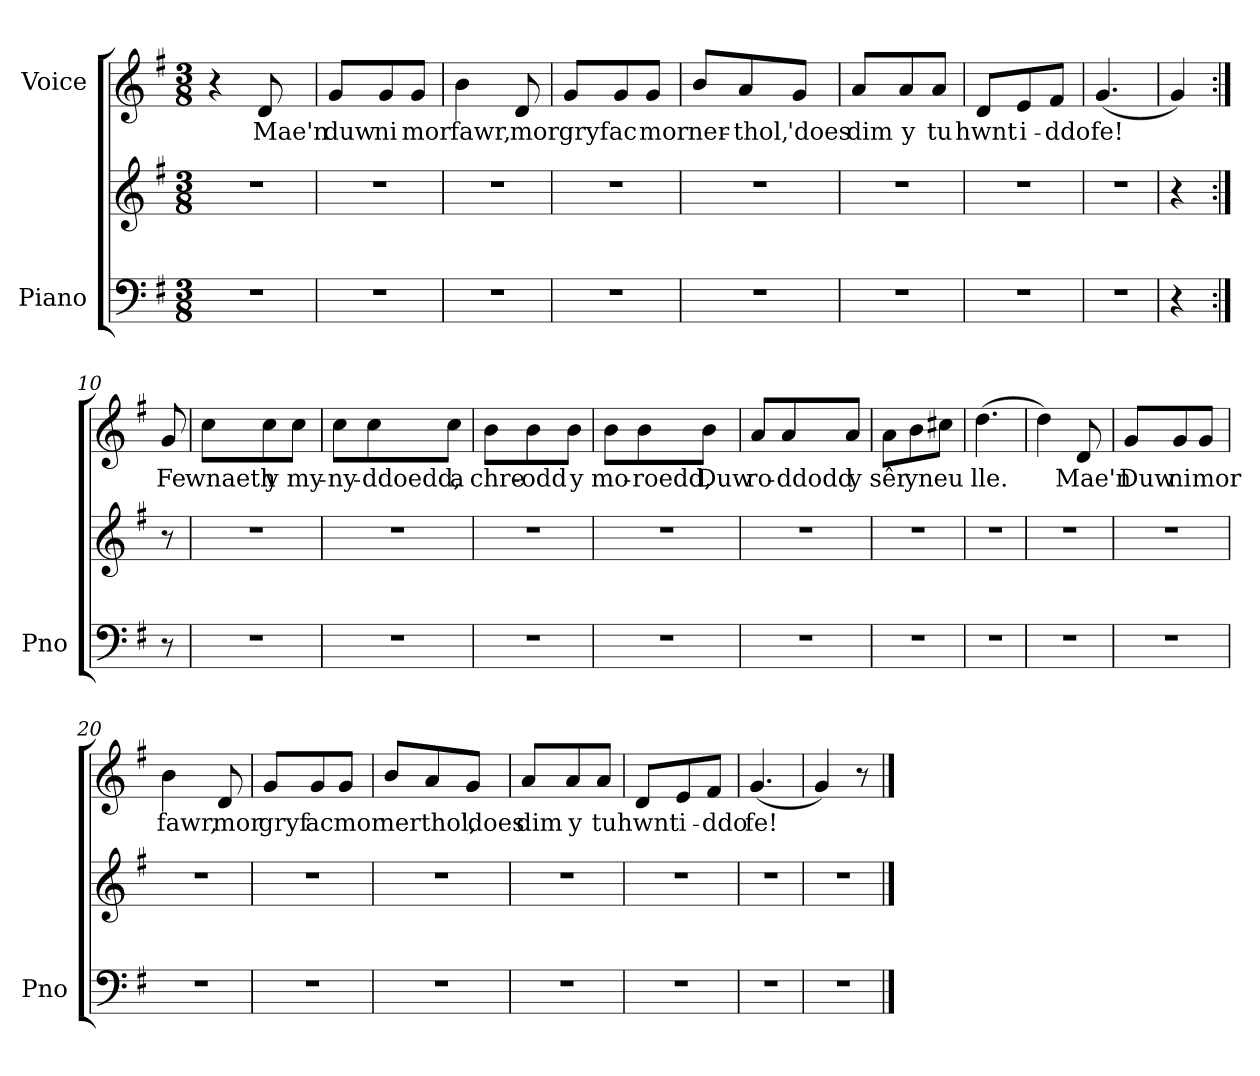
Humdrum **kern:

**kern	**kern	**kern	**text
*part2	*part2	*part1	*part1
*staff3	*staff2	*staff1	*staff1
*I"Piano	*	*I"Voice	*
*I'Pno	*	*	*
*clefF4	*clefG2	*clefG2	*
*k[f#]	*k[f#]	*k[f#]	*
*M3/8	*M3/8	*M3/8	*
=1	=1	=1	=1
4.r	4.r	4r	.
!	!	!	!LO:LY:b
.	.	8d/	Mae'n
=2	=2	=2	=2
!	!	!	!LO:LY:b
4.r	4.r	8g/L	duw
!	!	!	!LO:LY:b
.	.	8g/	ni
!	!	!	!LO:LY:b
.	.	8g/J	mor
=3	=3	=3	=3
!	!	!	!LO:LY:b
4.r	4.r	4b\	fawr,
!	!	!	!LO:LY:b
.	.	8d/	mor
=4	=4	=4	=4
!	!	!	!LO:LY:b
4.r	4.r	8g/L	gryf
!	!	!	!LO:LY:b
.	.	8g/	ac
!	!	!	!LO:LY:b
.	.	8g/J	mor
=5	=5	=5	=5
!	!	!	!LO:LY:b
4.r	4.r	8b/L	ner-
!	!	!	!LO:LY:b
.	.	8a/	-thol,
!	!	!	!LO:LY:b
.	.	8g/J	'does
=6	=6	=6	=6
!	!	!	!LO:LY:b
4.r	4.r	8a/L	dim
!	!	!	!LO:LY:b
.	.	8a/	y
!	!	!	!LO:LY:b
.	.	8a/J	tu
!!LO:LB:g=z
=7	=7	=7	=7
!	!	!	!LO:LY:b
4.r	4.r	8d/L	hwnt
!	!	!	!LO:LY:b
.	.	8e/	i-
!	!	!	!LO:LY:b
.	.	8f#/J	-ddo
=8	=8	=8	=8
!	!	!	!LO:LY:b
4.r	4.r	(<4.g/	-fe!
=9	=9	=9	=9
4r	4r	4g/)	.
=10:|!	=10:|!	=10:|!	=10:|!
!	!	!	!LO:LY:b
8r	8r	8g/	Fe
=11	=11	=11	=11
!	!	!	!LO:LY:b
4.r	4.r	8cc\L	wnaeth
!	!	!	!LO:LY:b
.	.	8cc\	y
!	!	!	!LO:LY:b
.	.	8cc\J	my-
=12	=12	=12	=12
!	!	!	!LO:LY:b
4.r	4.r	8cc\L	-ny-
!	!	!	!LO:LY:b
.	.	8cc\	-ddoedd,
!	!	!	!LO:LY:b
.	.	8cc\J	a
=13	=13	=13	=13
!	!	!	!LO:LY:b
4.r	4.r	8b\L	chre-
!	!	!	!LO:LY:b
.	.	8b\	-odd
!	!	!	!LO:LY:b
.	.	8b\J	y
!!LO:LB:g=z
=14	=14	=14	=14
!	!	!	!LO:LY:b
4.r	4.r	8b\L	mo-
!	!	!	!LO:LY:b
.	.	8b\	-roedd,
!	!	!	!LO:LY:b
.	.	8b\J	Duw
=15	=15	=15	=15
!	!	!	!LO:LY:b
4.r	4.r	8a/L	ro-
!	!	!	!LO:LY:b
.	.	8a/	-ddodd
!	!	!	!LO:LY:b
.	.	8a/J	y
=16	=16	=16	=16
!	!	!	!LO:LY:b
4.r	4.r	8a\L	sêr
!	!	!	!LO:LY:b
.	.	8b\	yn
!	!	!	!LO:LY:b
.	.	8cc#X\J	eu
=17	=17	=17	=17
!	!	!	!LO:LY:b
4.r	4.r	(>4.dd\	lle.
=18	=18	=18	=18
4.r	4.r	4dd\)	.
!	!	!	!LO:LY:b
.	.	8d/	Mae'n
=19	=19	=19	=19
!	!	!	!LO:LY:b
4.r	4.r	8g/L	Duw
!	!	!	!LO:LY:b
.	.	8g/	ni
!	!	!	!LO:LY:b
.	.	8g/J	mor
!!LO:LB:g=z
=20	=20	=20	=20
!	!	!	!LO:LY:b
4.r	4.r	4b\	fawr,
!	!	!	!LO:LY:b
.	.	8d/	mor
=21	=21	=21	=21
!	!	!	!LO:LY:b
4.r	4.r	8g/L	gryf
!	!	!	!LO:LY:b
.	.	8g/	ac
!	!	!	!LO:LY:b
.	.	8g/J	mor
=22	=22	=22	=22
!	!	!	!LO:LY:b
4.r	4.r	8b/L	nerthol,
.	.	8a/	.
!	!	!	!LO:LY:b
.	.	8g/J	'does
=23	=23	=23	=23
!	!	!	!LO:LY:b
4.r	4.r	8a/L	dim
!	!	!	!LO:LY:b
.	.	8a/	y
!	!	!	!LO:LY:b
.	.	8a/J	tu
=24	=24	=24	=24
!	!	!	!LO:LY:b
4.r	4.r	8d/L	hwnt
!	!	!	!LO:LY:b
.	.	8e/	i-
!	!	!	!LO:LY:b
.	.	8f#/J	-ddo
=25	=25	=25	=25
!	!	!	!LO:LY:b
4.r	4.r	(<4.g/	fe!
=26	=26	=26	=26
4.r	4.r	4g/)	.
.	.	8r	.
==	==	==	==
*-	*-	*-	*-
